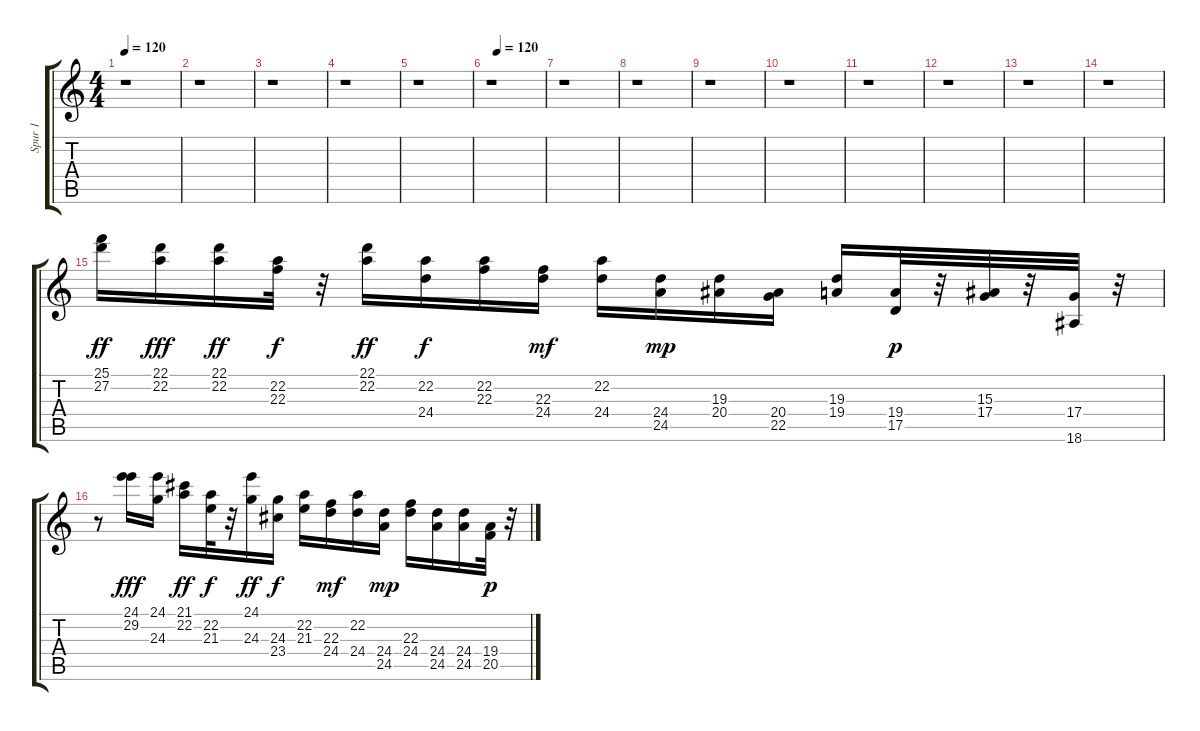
\track ("Spur 1" "Spur 1") {instrument fx4atmosphere}
\staff {score tabs}
\tuning (E4 B3 G3 D3 A2 E2) {hide}
\ts (4 4)
\tempo 120
\clef g2
\ks c
r.1{dy ff} |
r.1 |
r.1 |
r.1 |
r.1 |
\tempo (120 0.125)
r.1 |
r.1 |
r.1 |
r.1 |
r.1 |
r.1 |
r.1 |
r.1 |
r.1 |
(25.1 27.2).16{balance 16 instrument fx4atmosphere} (22.1 22.2).16{dy fff balance 15} (22.1 22.2).16{dy ff balance 14} (22.2 22.3).32{dy f balance 13} r.32 (22.1 22.2).16{dy ff balance 12} (22.2 24.4).16{dy f balance 11} (22.2 22.3).16{balance 10} (22.3 24.4).16{dy mf balance 9} (22.2 24.4).16{balance 8} (24.4 24.5).16{dy mp balance 7} (19.3 20.4).16{balance 6} (20.4 22.5).16{balance 6} (19.3 19.4).16{balance 4} (19.4 17.5).32{dy p balance 3} r.32 (15.3 17.4).32{balance 2} r.32 (17.4 18.6).32{balance 1} r.32 |
r.8 (24.1 29.2).16{dy fff balance 2} (24.1 24.3).16{balance 3} (21.1 22.2).16{dy ff balance 4} (22.2 21.3).32{dy f balance 5} r.32 (24.1 24.3).16{dy ff balance 6} (24.3 23.4).16{dy f balance 7} (22.2 21.3).16{balance 8} (22.3 24.4).16{dy mf balance 9} (22.2 24.4).16{balance 10} (24.4 24.5).16{dy mp balance 10} (22.3 24.4).16{balance 12} (24.4 24.5).16{balance 12} (24.4 24.5).16{balance 14} (19.4 20.5).32{dy p balance 14} r.32
